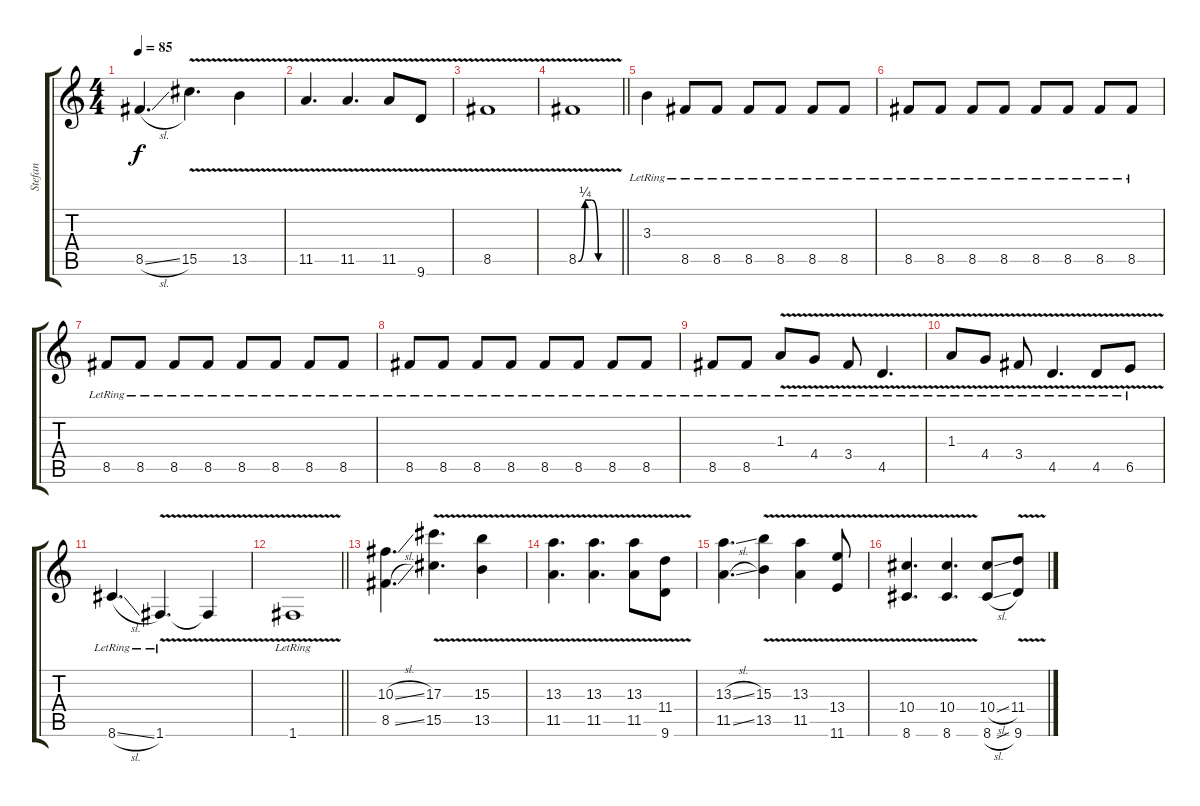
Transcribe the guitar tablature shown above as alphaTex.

\track ("Stefan" "Stefan") {instrument distortionguitar}
\staff {score tabs}
\tuning (C4 C4 Ab3 Eb3 Bb2 F2) {hide}
\ts (4 4)
\tempo 85
\clef g2
\ks c
8.5{sl}.4{d dy f} 15.5{v}.4{d} 13.5{v}.4 |
11.5{v}.4{d} 11.5{v}.4{d} 11.5{v}.8 9.6{v}.8 |
8.5{v}.1 |
\barLineRight lightlight
8.5{be (custom 0 0 10 1 20 1 30 0 60 0) v}.1 |
3.3{lr}.4{volume 3 instrument electricguitarjazz} 8.5{lr}.8 8.5{lr}.8 8.5{lr}.8 8.5{lr}.8 8.5{lr}.8 8.5{lr}.8 |
8.5{lr}.8 8.5{lr}.8 8.5{lr}.8 8.5{lr}.8 8.5{lr}.8 8.5{lr}.8 8.5{lr}.8 8.5{lr}.8 |
8.5{lr}.8 8.5{lr}.8 8.5{lr}.8 8.5{lr}.8 8.5{lr}.8 8.5{lr}.8 8.5{lr}.8 8.5{lr}.8 |
8.5{lr}.8 8.5{lr}.8 8.5{lr}.8 8.5{lr}.8 8.5{lr}.8 8.5{lr}.8 8.5{lr}.8 8.5{lr}.8 |
8.5{lr}.8 8.5{lr}.8 1.3{v lr}.8{volume 7} 4.4{v lr}.8 3.4{v lr}.8 4.5{v lr}.4{d} |
1.3{v lr}.8 4.4{v lr}.8 3.4{v lr}.8 4.5{v lr}.4{d} 4.5{v lr}.8 6.5{v lr}.8 |
8.6{sl lr}.4{d} 1.6{v lr}.4{d} 1.6{t}.4 |
\barLineRight lightlight
1.6{v lr}.1 |
(10.3{sl} 8.5{sl}).4{d volume 13 instrument distortionguitar} (17.3 15.5{v}).4{d} (15.3 13.5{v}).4 |
(13.3 11.5{v}).4{d} (13.3 11.5{v}).4{d} (13.3 11.5{v}).8 (11.4 9.6{v}).8 |
(13.3{sl} 11.5{sl}).4{d} (15.3 13.5{v}).4 (13.3 11.5{v}).4 (13.4 11.6{v}).8 |
(10.4 8.6{v}).4{d} (10.4 8.6{v}).4{d} (10.4{sl} 8.6{sl}).8 (11.4 9.6{v}).8
